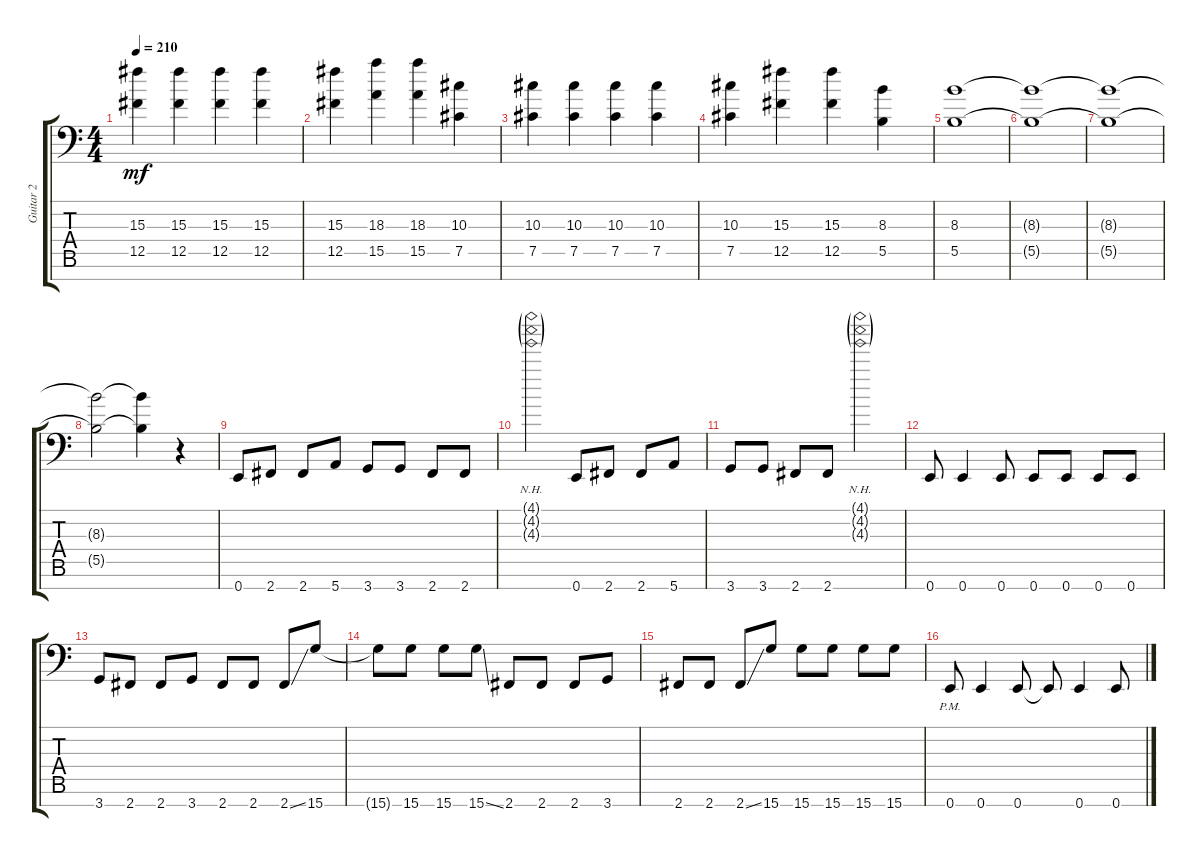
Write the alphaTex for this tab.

\track ("Guitar 2" "Guitar 2") {instrument overdrivenguitar}
\staff {score tabs}
\tuning (Db4 Ab3 Eb3 B2 Gb2 Db2 E1) {hide}
\ts (4 4)
\tempo 210
\clef f4
\ks c
(15.3 12.5).4{dy mf} (15.3 12.5).4 (15.3 12.5).4 (15.3 12.5).4 |
(15.3 12.5).4 (18.3 15.5).4 (18.3 15.5).4 (10.3 7.5).4 |
(10.3 7.5).4 (10.3 7.5).4 (10.3 7.5).4 (10.3 7.5).4 |
(10.3 7.5).4 (15.3 12.5).4 (15.3 12.5).4 (8.3 5.5).4 |
(8.3 5.5).1 |
(8.3{t} 5.5{t}).1 |
(8.3{t} 5.5{t}).1 |
(8.3{t} 5.5{t}).2 (8.3{t} 5.5{t}).4 r.4 |
0.7.8 2.7.8 2.7.8 5.7.8 3.7.8 3.7.8 2.7.8 2.7.8 |
(4.1{nh g} 4.2{nh g} 4.3{nh g}).2 0.7.8 2.7.8 2.7.8 5.7.8 |
3.7.8 3.7.8 2.7.8 2.7.8 (4.1{nh g} 4.2{nh g} 4.3{nh g}).2 |
0.7.8 0.7.4 0.7.8 0.7.8 0.7.8 0.7.8 0.7.8 |
3.7.8 2.7.8 2.7.8 3.7.8 2.7.8 2.7.8 2.7{ss}.8 15.7.8 |
15.7{t}.8 15.7.8 15.7.8 15.7{ss}.8 2.7.8 2.7.8 2.7.8 3.7.8 |
2.7.8 2.7.8 2.7{ss}.8 15.7.8 15.7.8 15.7.8 15.7.8 15.7.8 |
0.7{pm}.8 0.7.4 0.7.8 0.7{t}.8 0.7.4 0.7.8
